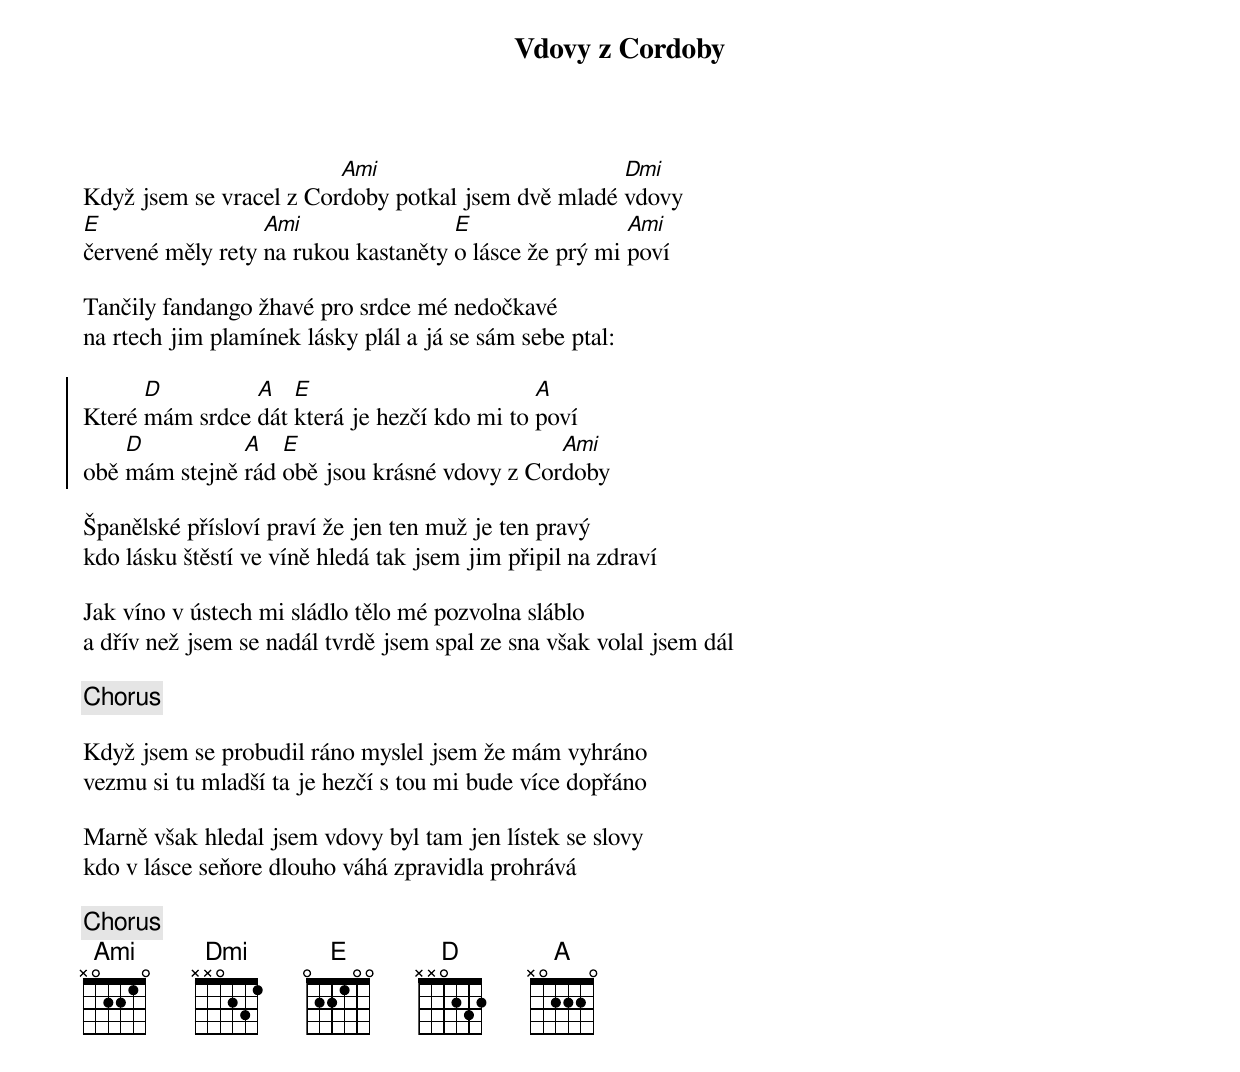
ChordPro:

{title: Vdovy z Cordoby}
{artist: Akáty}
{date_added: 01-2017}
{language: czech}
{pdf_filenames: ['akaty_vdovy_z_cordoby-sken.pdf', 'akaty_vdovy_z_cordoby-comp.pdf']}
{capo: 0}
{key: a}
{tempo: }
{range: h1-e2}
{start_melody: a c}
{start_of_verse}
Když jsem se vracel z Cor[Ami]doby potkal jsem dvě mladé [Dmi]vdovy
[E]červené měly rety [Ami]na rukou kastaněty [E]o lásce že prý mi [Ami]poví
{end_of_verse}

{start_of_verse}
Tančily fandango žhavé pro srdce mé nedočkavé
na rtech jim plamínek lásky plál a já se sám sebe ptal:
{end_of_verse}

{start_of_chorus}
Které [D]mám srdce [A]dát [E]která je hezčí kdo mi to [A]poví
obě [D]mám stejně [A]rád [E]obě jsou krásné vdovy z Cor[Ami]doby
{end_of_chorus}

{start_of_verse}
Španělské přísloví praví že jen ten muž je ten pravý
kdo lásku štěstí ve víně hledá tak jsem jim připil na zdraví
{end_of_verse}

{start_of_verse}
Jak víno v ústech mi sládlo tělo mé pozvolna sláblo
a dřív než jsem se nadál tvrdě jsem spal ze sna však volal jsem dál
{end_of_verse}

{chorus}

{start_of_verse}
Když jsem se probudil ráno myslel jsem že mám vyhráno
vezmu si tu mladší ta je hezčí s tou mi bude více dopřáno
{end_of_verse}

{start_of_verse}
Marně však hledal jsem vdovy byl tam jen lístek se slovy
kdo v lásce seňore dlouho váhá zpravidla prohrává
{end_of_verse}

{chorus}
